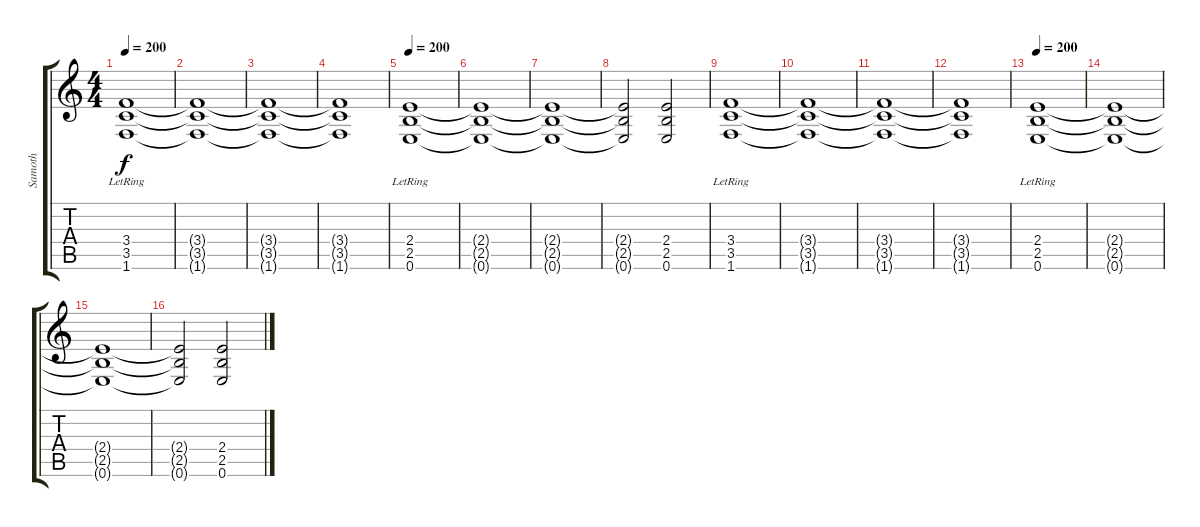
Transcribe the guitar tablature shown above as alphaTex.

\track ("Samoth" "Samoth") {instrument distortionguitar}
\staff {score tabs}
\tuning (E4 B3 G3 D3 A2 E2) {hide}
\ts (4 4)
\tempo 200
\clef g2
\ks c
(3.4{lr} 3.5{lr} 1.6{lr}).1{dy f} |
(3.4{t} 3.5{t} 1.6{t}).1 |
(3.4{t} 3.5{t} 1.6{t}).1 |
(3.4{t} 3.5{t} 1.6{t}).1 |
\tempo 200
(2.4{lr} 2.5{lr} 0.6{lr}).1 |
(2.4{t} 2.5{t} 0.6{t}).1 |
(2.4{t} 2.5{t} 0.6{t}).1 |
(2.4{t} 2.5{t} 0.6{t}).2 (2.4 2.5 0.6).2 |
(3.4{lr} 3.5{lr} 1.6{lr}).1 |
(3.4{t} 3.5{t} 1.6{t}).1 |
(3.4{t} 3.5{t} 1.6{t}).1 |
(3.4{t} 3.5{t} 1.6{t}).1 |
\tempo 200
(2.4{lr} 2.5{lr} 0.6{lr}).1 |
(2.4{t} 2.5{t} 0.6{t}).1 |
(2.4{t} 2.5{t} 0.6{t}).1 |
(2.4{t} 2.5{t} 0.6{t}).2 (2.4 2.5 0.6).2
